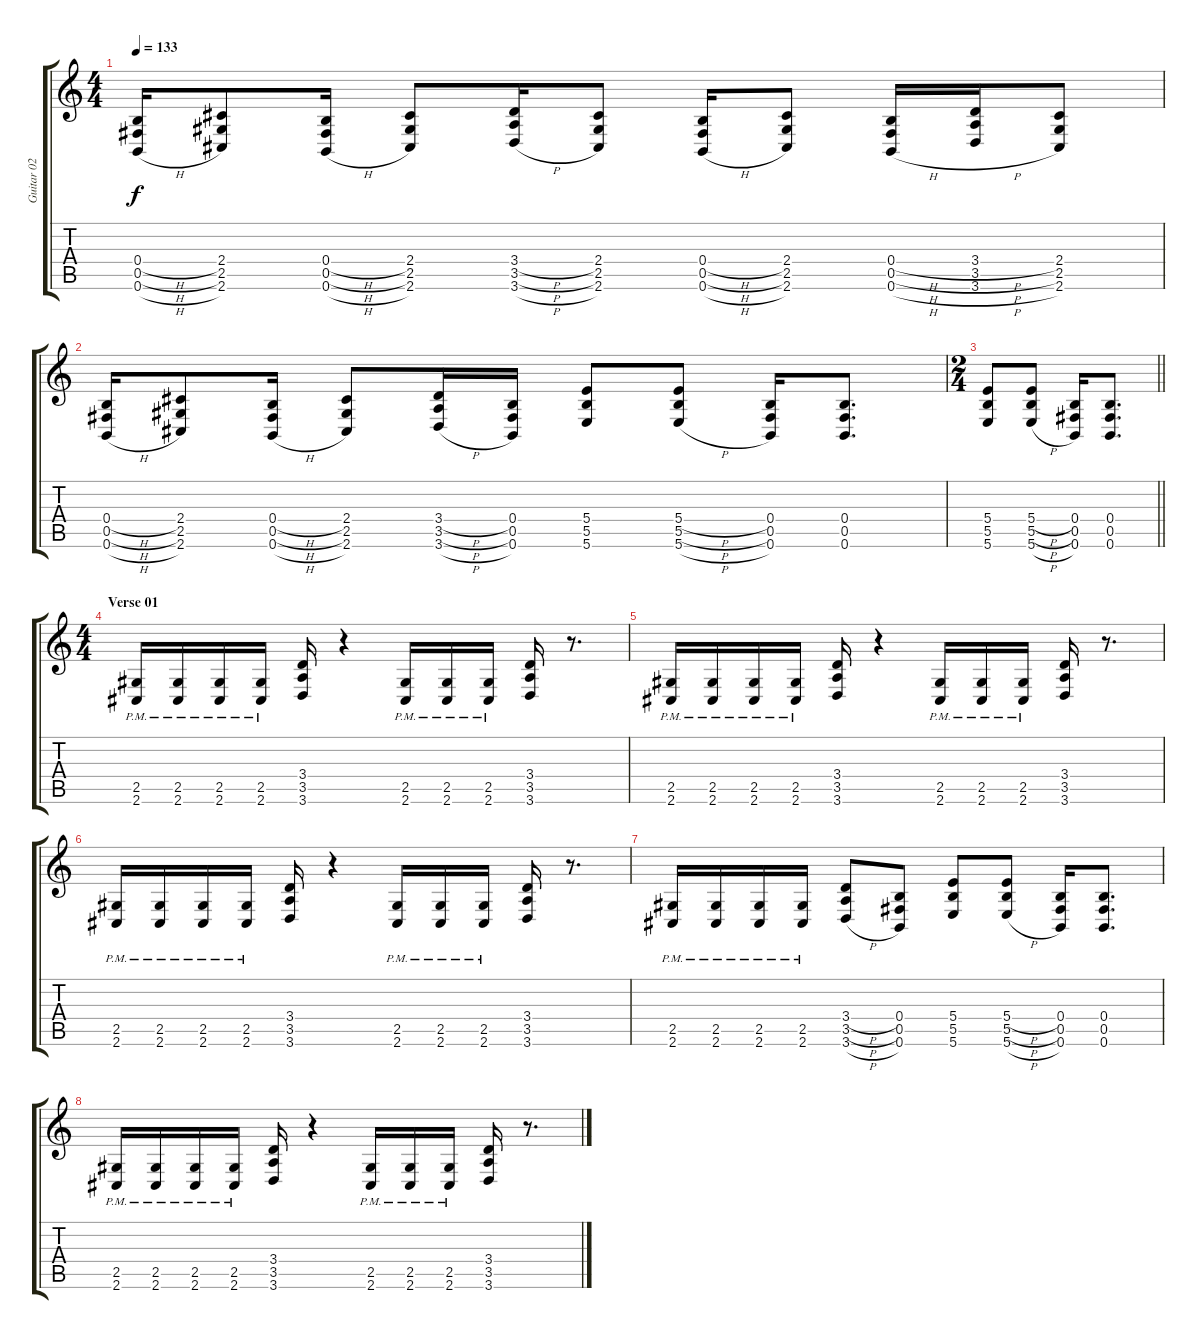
\track ("Guitar 02" "Guitar 02") {instrument overdrivenguitar}
\staff {score tabs}
\tuning (Db4 Ab3 E3 B2 Gb2 B1) {hide}
\ts (4 4)
\tempo 133
\clef g2
\ks c
(0.4{h} 0.5{h} 0.6{h}).16{dy f} (2.4 2.5 2.6).8 (0.4{h} 0.5{h} 0.6{h}).16 (2.4 2.5 2.6).8 (3.4{h} 3.5{h} 3.6{h}).16 (2.4 2.5 2.6).8 (0.4{h} 0.5{h} 0.6{h}).16 (2.4 2.5 2.6).8 (0.4{h} 0.5{h} 0.6{h}).16 (3.4{h} 3.5{h} 3.6{h}).16 (2.4 2.5 2.6).8 |
(0.4{h} 0.5{h} 0.6{h}).16 (2.4 2.5 2.6).8 (0.4{h} 0.5{h} 0.6{h}).16 (2.4 2.5 2.6).8 (3.4{h} 3.5{h} 3.6{h}).16 (0.4 0.5 0.6).16 (5.4 5.5 5.6).8 (5.4{h} 5.5{h} 5.6{h}).8 (0.4 0.5 0.6).16 (0.4 0.5 0.6).8{d} |
\ts (2 4)
\barLineRight lightlight
(5.4 5.5 5.6).8 (5.4{h} 5.5{h} 5.6{h}).8 (0.4 0.5 0.6).16 (0.4 0.5 0.6).8{d} |
\ts (4 4)
\section ("" "Verse 01")
(2.5{pm} 2.6{pm}).16 (2.5{pm} 2.6{pm}).16 (2.5{pm} 2.6{pm}).16 (2.5{pm} 2.6{pm}).16 (3.4 3.5 3.6).16 r.4 (2.5{pm} 2.6{pm}).16 (2.5{pm} 2.6{pm}).16 (2.5{pm} 2.6{pm}).16 (3.4 3.5 3.6).16 r.8{d} |
(2.5{pm} 2.6{pm}).16 (2.5{pm} 2.6{pm}).16 (2.5{pm} 2.6{pm}).16 (2.5{pm} 2.6{pm}).16 (3.4 3.5 3.6).16 r.4 (2.5{pm} 2.6{pm}).16 (2.5{pm} 2.6{pm}).16 (2.5{pm} 2.6{pm}).16 (3.4 3.5 3.6).16 r.8{d} |
(2.5{pm} 2.6{pm}).16 (2.5{pm} 2.6{pm}).16 (2.5{pm} 2.6{pm}).16 (2.5{pm} 2.6{pm}).16 (3.4 3.5 3.6).16 r.4 (2.5{pm} 2.6{pm}).16 (2.5{pm} 2.6{pm}).16 (2.5{pm} 2.6{pm}).16 (3.4 3.5 3.6).16 r.8{d} |
(2.5{pm} 2.6{pm}).16 (2.5{pm} 2.6{pm}).16 (2.5{pm} 2.6{pm}).16 (2.5{pm} 2.6{pm}).16 (3.4{h} 3.5{h} 3.6{h}).8 (0.4 0.5 0.6).8 (5.4 5.5 5.6).8 (5.4{h} 5.5{h} 5.6{h}).8 (0.4 0.5 0.6).16 (0.4 0.5 0.6).8{d} |
(2.5{pm} 2.6{pm}).16 (2.5{pm} 2.6{pm}).16 (2.5{pm} 2.6{pm}).16 (2.5{pm} 2.6{pm}).16 (3.4 3.5 3.6).16 r.4 (2.5{pm} 2.6{pm}).16 (2.5{pm} 2.6{pm}).16 (2.5{pm} 2.6{pm}).16 (3.4 3.5 3.6).16 r.8{d}
